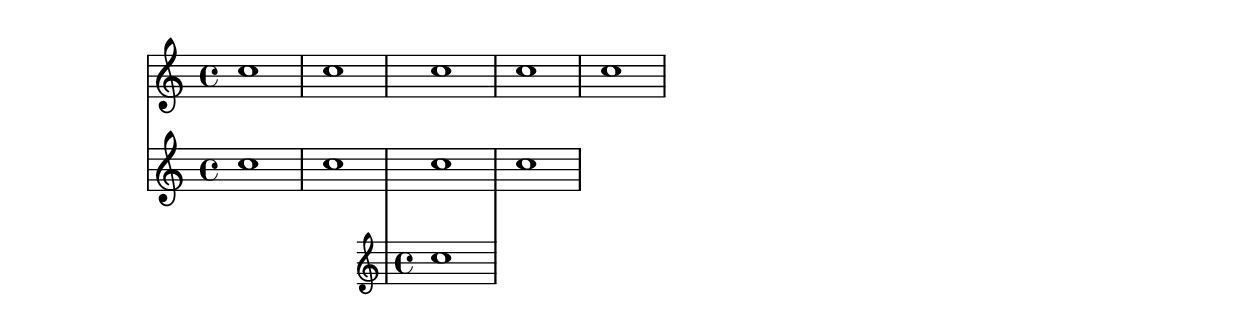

\version "2.4.0"

% definitely wil be renamed to something.
%{
(Message vers:9)
To: Adrian Mariano <adrian@camcornelledu>.
cc: gnu-music-discuss@gnu.org
Subject: Re: Switching from one staff to two staves 
Reply-To: janneke@gnu.org
In-reply-to: Your message of "Tue, 19 Jan 1999 12:27:10 EST."
             <199901191727.MAA29757@avalanchecamcornelledu>. 
Date: Wed, 20 Jan 1999 09:39:22 +0100
From: Jan Nieuwenhuizen <jan@beavis-nt>

On Tuesday, 19 January 1999, Adrian Mariano writes:

>> I want to typeset something which starts out with just one staff and then
>> harmony comes in and there are two staves.  I can't figure out how to do
>> this.  I get an extra blank staff during the second section (using
>> Lily 1.1.15):

There used to be an example called 'multi.ly'...
Try this (we'll include it in pl23/24):

extra-staff.ly:
%}


\header{ texidoc="@cindex Staff Extra
@cindex Staff Ossia
You can add (possibly temporarily) an extra staff after the beginning of 
a piece. "
}

\score {
	<<
		\new Staff \relative c''{ c1 c c c c }
		\new StaffGroup \relative c''{ 
			\new Staff 
			c1 c
			<< c1 \new Staff { c1 } >>
			c
		}
	>>
  	\layout {
		raggedright = ##t
		\context{
			\Score

		}
	}
}




